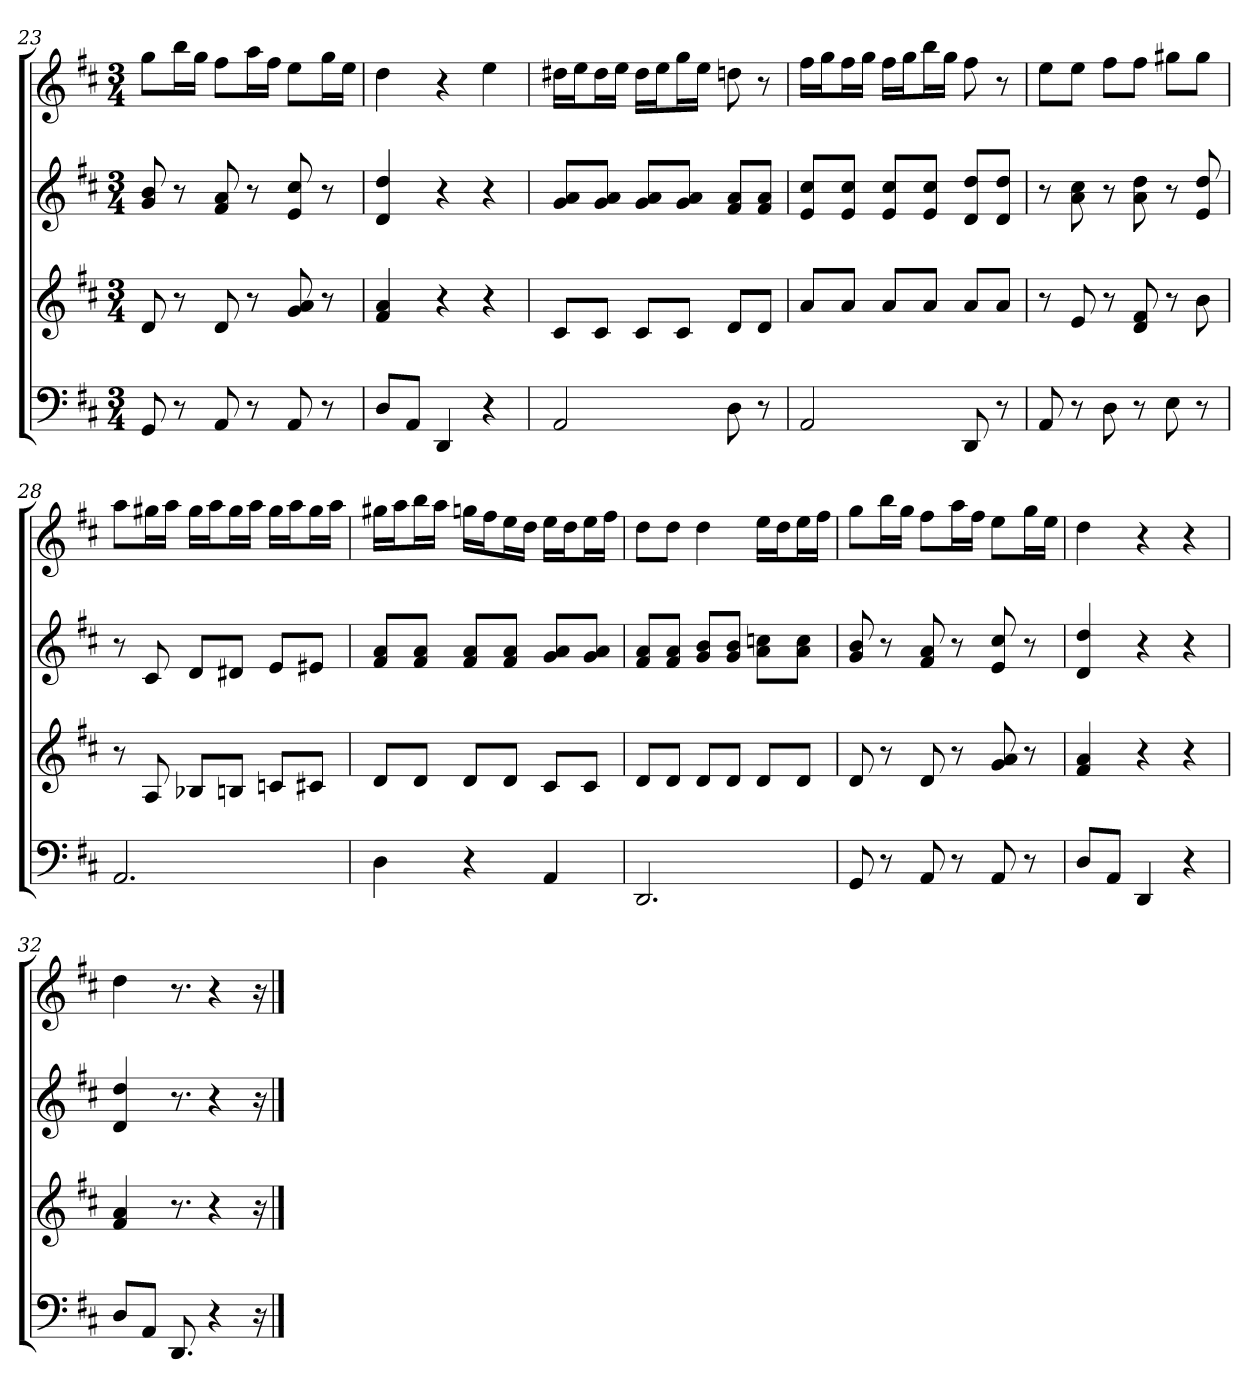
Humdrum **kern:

**kern	**kern	**kern	**kern
*part4	*part3	*part2	*part1
*staff4	*staff3	*staff2	*staff1
*k[f#c#]	*k[f#c#]	*k[f#c#]	*k[f#c#]
*D:	*D:	*D:	*D:
*M3/4	*M3/4	*M3/4	*M3/4
=23	=23	=23	=23
8GG	8d	8g 8b	8ggL
8r	8r	8r	16bbL
.	.	.	16ggJJ
8AA	8d	8f# 8a	8ff#L
8r	8r	8r	16aaL
.	.	.	16ff#JJ
8AA	8g 8a	8e 8cc#	8eeL
8r	8r	8r	16ggL
.	.	.	16eeJJ
=24	=24	=24	=24
8DL	4f# 4a	4d 4dd	4dd
8AAJ	.	.	.
4DD	4r	4r	4r
4r	4r	4r	4ee
=25	=25	=25	=25
2AA	8c#L	8g 8aL	16dd#XLL
.	.	.	16eeJ
.	8c#J	8g 8aJ	16dd#L
.	.	.	16eeJJ
.	8c#L	8g 8aL	16dd#LL
.	.	.	16eeJ
.	8c#J	8g 8aJ	16ggL
.	.	.	16eeJJ
8D	8dL	8f# 8aL	8ddn
8r	8dJ	8f# 8aJ	8r
=26	=26	=26	=26
2AA	8aL	8e 8cc#L	16ff#LL
.	.	.	16ggJ
.	8aJ	8e 8cc#J	16ff#L
.	.	.	16ggJJ
.	8aL	8e 8cc#L	16ff#LL
.	.	.	16ggJ
.	8aJ	8e 8cc#J	16bbL
.	.	.	16ggJJ
8DD	8aL	8d 8ddL	8ff#
8r	8aJ	8d 8ddJ	8r
=27	=27	=27	=27
8AA	8r	8r	8eeL
8r	8e	8a 8cc#	8eeJ
8D	8r	8r	8ff#L
8r	8d 8f#	8a 8dd	8ff#J
8E	8r	8r	8gg#XL
8r	8b	8e 8dd	8gg#J
=28	=28	=28	=28
2.AA	8r	8r	8aaL
.	8A	8c#	16gg#XL
.	.	.	16aaJJ
.	8B-XL	8dL	16gg#LL
.	.	.	16aaJ
.	8BnJ	8d#XJ	16gg#L
.	.	.	16aaJJ
.	8cnL	8eL	16gg#LL
.	.	.	16aaJ
.	8c#XJ	8e#XJ	16gg#L
.	.	.	16aaJJ
=29	=29	=29	=29
4D	8dL	8f# 8aL	16gg#XLL
.	.	.	16aaJ
.	8dJ	8f# 8aJ	16bbL
.	.	.	16aaJJ
4r	8dL	8f# 8aL	16ggnLL
.	.	.	16ff#J
.	8dJ	8f# 8aJ	16eeL
.	.	.	16ddJJ
4AA	8c#L	8g 8aL	16eeLL
.	.	.	16ddJ
.	8c#J	8g 8aJ	16eeL
.	.	.	16ff#JJ
=30	=30	=30	=30
2.DD	8dL	8f# 8aL	8ddL
.	8dJ	8f# 8aJ	8ddJ
.	8dL	8g 8bL	4dd
.	8dJ	8g 8bJ	.
.	8dL	8a 8ccnL	16eeLL
.	.	.	16ddJ
.	8dJ	8a 8ccJ	16eeL
.	.	.	16ff#JJ
=31	=31	=31	=31
8GG	8d	8g 8b	8ggL
8r	8r	8r	16bbL
.	.	.	16ggJJ
8AA	8d	8f# 8a	8ff#L
8r	8r	8r	16aaL
.	.	.	16ff#JJ
8AA	8g 8a	8e 8cc#	8eeL
8r	8r	8r	16ggL
.	.	.	16eeJJ
=32a	=32a	=32a	=32a
8DL	4f# 4a	4d 4dd	4dd
8AAJ	.	.	.
4DD	4r	4r	4r
4r	4r	4r	4r
=32b	=32b	=32b	=32b
8DL	4f# 4a	4d 4dd	4dd
8AAJ	.	.	.
8.DD	8.r	8.r	8.r
4r	4r	4r	4r
16r	16r	16r	16r
==	==	==	==
*-	*-	*-	*-
